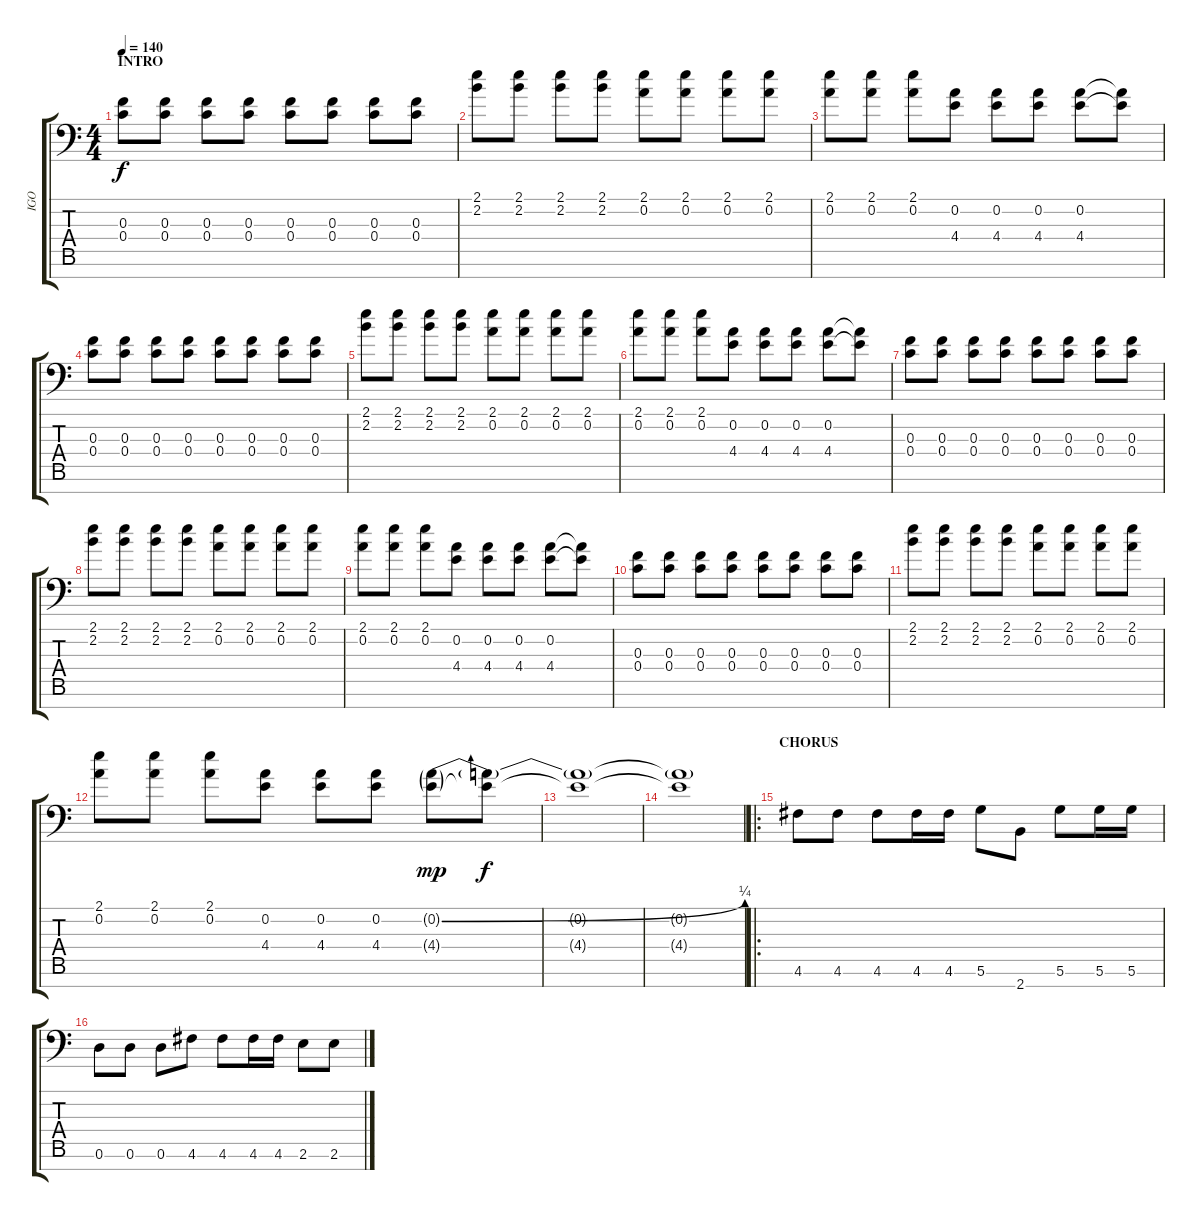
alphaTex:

\track ("IGO" "IGO") {instrument overdrivenguitar}
\staff {score tabs}
\tuning (D4 A3 F3 C3 G2 D2 A1) {hide}
\ts (4 4)
\section ("" "INTRO")
\tempo 140
\clef f4
\ks c
(0.3 0.4).8{dy f instrument overdrivenguitar} (0.3 0.4).8 (0.3 0.4).8 (0.3 0.4).8 (0.3 0.4).8 (0.3 0.4).8 (0.3 0.4).8 (0.3 0.4).8 |
(2.1 2.2).8 (2.1 2.2).8 (2.1 2.2).8 (2.1 2.2).8 (2.1 0.2).8 (2.1 0.2).8 (2.1 0.2).8 (2.1 0.2).8 |
(2.1 0.2).8 (2.1 0.2).8 (2.1 0.2).8 (0.2 4.4).8 (0.2 4.4).8 (0.2 4.4).8 (0.2 4.4).8 (0.2{t} 4.4{t}).8 |
(0.3 0.4).8 (0.3 0.4).8 (0.3 0.4).8 (0.3 0.4).8 (0.3 0.4).8 (0.3 0.4).8 (0.3 0.4).8 (0.3 0.4).8 |
(2.1 2.2).8 (2.1 2.2).8 (2.1 2.2).8 (2.1 2.2).8 (2.1 0.2).8 (2.1 0.2).8 (2.1 0.2).8 (2.1 0.2).8 |
(2.1 0.2).8 (2.1 0.2).8 (2.1 0.2).8 (0.2 4.4).8 (0.2 4.4).8 (0.2 4.4).8 (0.2 4.4).8 (0.2{t} 4.4{t}).8 |
(0.3 0.4).8 (0.3 0.4).8 (0.3 0.4).8 (0.3 0.4).8 (0.3 0.4).8 (0.3 0.4).8 (0.3 0.4).8 (0.3 0.4).8 |
(2.1 2.2).8 (2.1 2.2).8 (2.1 2.2).8 (2.1 2.2).8 (2.1 0.2).8 (2.1 0.2).8 (2.1 0.2).8 (2.1 0.2).8 |
(2.1 0.2).8 (2.1 0.2).8 (2.1 0.2).8 (0.2 4.4).8 (0.2 4.4).8 (0.2 4.4).8 (0.2 4.4).8 (0.2{t} 4.4{t}).8 |
(0.3 0.4).8 (0.3 0.4).8 (0.3 0.4).8 (0.3 0.4).8 (0.3 0.4).8 (0.3 0.4).8 (0.3 0.4).8 (0.3 0.4).8 |
(2.1 2.2).8 (2.1 2.2).8 (2.1 2.2).8 (2.1 2.2).8 (2.1 0.2).8 (2.1 0.2).8 (2.1 0.2).8 (2.1 0.2).8 |
(2.1 0.2).8 (2.1 0.2).8 (2.1 0.2).8 (0.2 4.4).8 (0.2 4.4).8 (0.2 4.4).8 (0.2{be (bend 0 0 60 1) g} 4.4{g}).8{dy mp} (0.2{t} 4.4{t}).8{dy f} |
(0.2{t} 4.4{t}).1 |
(0.2{t} 4.4{t}).1 |
\ro
\section ("" "CHORUS")
4.6.8 4.6.8 4.6.8 4.6.16 4.6.16 5.6.8 2.7.8 5.6.8 5.6.16 5.6.16 |
0.6.8 0.6.8 0.6.8 4.6.8 4.6.8 4.6.16 4.6.16 2.6.8 2.6.8
